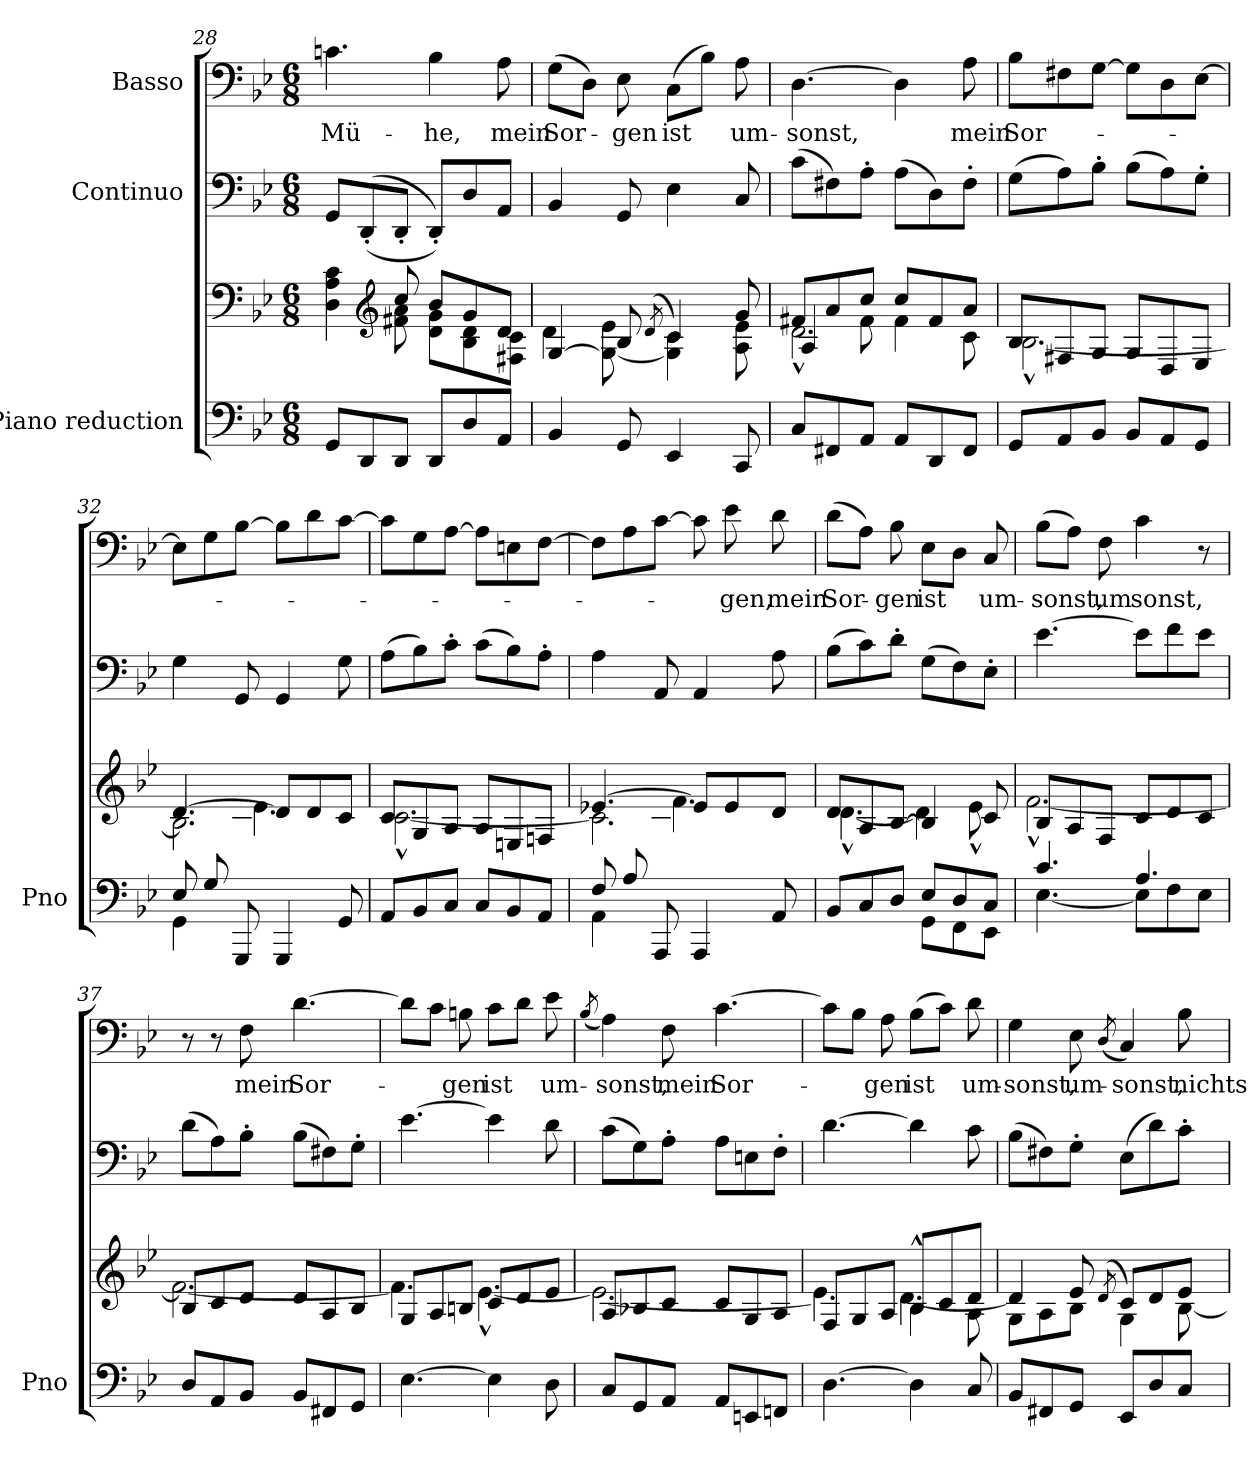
**kern	**kern	**kern	**kern	**text
*part3	*part3	*part2	*part1	*part1
*staff4	*staff3	*staff2	*staff1	*staff1
*I"Piano reduction	*	*I"Continuo	*I"Basso	*
*I'Pno	*	*	*	*
*clefF4	*clefF4	*clefF4	*clefF4	*
*k[b-e-]	*k[b-e-]	*k[b-e-]	*k[b-e-]	*
*M6/8	*M6/8	*M6/8	*M6/8	*
=28	=28	=28	=28	=28
*	*^	*	*	*
!	!	!	!	!	!LO:LY:b
8GG/L	4D\ 4A\ 4c\	4ryy	8GG/L	4.cn\	Mü-
8DD/	.	.	((8DD'/	.	.
*	*clefG2	*	*	*	*
8DD/J	8cc/	8f#X\ 8a\	8DD'/J	.	.
!	!	!	!	!	!LO:LY:b
8DD/L	8b-/L	8d\ 8g\L	8DD'/L))	4B-\	-he,
8D/	8g/	8B-\ 8d\	8D/	.	.
!	!	!	!	!	!LO:LY:b
8AA/J	8d/J	8F#X\ 8c\J	8AA/J	8A\	mein
!!LO:PB:g=z
=29	=29	=29	=29	=29	=29
!	!	!	!	!	!LO:LY:b
4BB-/	[<4G/	4d\	4BB-/	(8G\L	Sor-
.	.	.	.	8D\J)	.
!	!	!	!	!	!LO:LY:b
8GG/	8B-/	8G\_ 8e-\	8GG/	8E-\	-gen
.	(8qd/	.	.	.	.
!	!	!	!	!	!LO:LY:b
4EE-/	4c/)	4G\] 4c\	4E-\	(8C\L	ist
.	.	.	.	8B-\J)	.
!	!	!	!	!	!LO:LY:b
8CC/	8g/	8A\ 8e-\	8C/	8A\	um-
=30	=30	=30	=30	=30	=30
*	*	*^	*	*	*
!	!	!	!	!	!	!LO:LY:b
8C/L	8f#X/L	2.d^^\	4A/	(8c\L	[4.D\	-sonst,
8FF#X/	8a/	.	.	8F#X\)	.	.
8AA/J	8cc/J	.	8f#\	8A'\J	.	.
8AA/L	8cc/L	.	4f#\	(8A\L	4D\]	.
8DD/	8f#/	.	.	8D\)	.	.
!	!	!	!	!	!	!LO:LY:b
8FF#/J	8a/J	.	8c\	8F#'\J	8A\	mein
=31	=31	=31	=31	=31	=31	=31
!	!	!	!	!	!	!LO:LY:b
*	*	*v	*v	*	*	*
8GG/L	8B-/L	[2.B-^^\	(8G\L	8B-\L	Sor-
8AA/	8F#X/	.	8A\)	8F#X\	.
8BB-/J	8G/J	.	8B-'\J	[8G\J	.
8BB-/L	8G/L	.	(8B-\L	8G\L]	.
8AA/	8D/	.	8A\)	8D\	.
8GG/J	8E-/J	.	8G'\J	[8E-\J	.
=32	=32	=32	=32	=32	=32
*^	*	*^	*	*	*
8E-/L	4GG\	[4.d/	2.B-\]	4ryy	4G\	8E-\L]	.
8G/	.	.	.	.	.	8G\	.
2ryy	8GGG/	.	.	8B-\J	8GG/	[8B-\J	.
.	4GGG/	8d/L]	.	4.e-\	4GG/	8B-\L]	.
.	.	8d/	.	.	.	8d\	.
.	8GG/	8c/J	.	.	8G\	[8c\J	.
*v	*v	*	*	*	*	*	*
*	*	*v	*v	*	*	*
=33	=33	=33	=33	=33	=33
8AA/L	8c/L	[2.c^^\	(8A\L	8c\L]	.
8BB-/	8G/	.	8B-\)	8G\	.
8C/J	8A/J	.	8c'\J	[8A\J	.
8C/L	8A/L	.	(8c\L	8A\L]	.
8BB-/	8En/	.	8B-\)	8En\	.
8AA/J	8Fn/J	.	8A'\J	[8F\J	.
=34	=34	=34	=34	=34	=34
*^	*	*^	*	*	*
8F/L	4AA\	[4.e-X/	2.c\]	4ryy	4A\	8F\L]	.
8A/	.	.	.	.	.	8A\	.
2ryy	8AAA/	.	.	8c\J	8AA/	[8c\J	.
.	4AAA/	8e-/L]	.	4.f\	4AA/	8c\]	.
!	!	!	!	!	!	!	!LO:LY:b
.	.	8e-/	.	.	.	8e-\	-gen,
!	!	!	!	!	!	!	!LO:LY:b
.	8AA/	8d/J	.	.	8A\	8d\	mein
*	*	*	*v	*v	*	*	*
=35	=35	=35	=35	=35	=35	=35
!	!	!	!	!	!	!LO:LY:b
8BB-/L	4.ryy	8d/L	[>4.d^^\	(8B-\L	(8d\L	Sor-
8C/	.	8A/	.	8c\)	8A\J)	.
!	!	!	!	!	!	!LO:LY:b
8D/J	.	[<8B-/J	.	8d'\J	8B-\	-gen
!	!	!	!	!	!	!LO:LY:b
8E-/L	8GG\L	4B-/]	4d\]	(8G\L	8E-\L	ist
8D/	8FF\	.	.	8F\)	8D\J	.
!	!	!	!	!	!	!LO:LY:b
8C/J	8EE-\J	8c/	8e-^^\	8E-'\J	8C/	um-
!!LO:LB:g=z
=36	=36	=36	=36	=36	=36	=36
!	!	!	!	!	!	!LO:LY:b
4.c/	[4.E-\	8B-/L	[>2.f^^\	[4.e-\	(8B-\L	-sonst,
.	.	8A/	.	.	8A\J)	.
!	!	!	!	!	!	!LO:LY:b
.	.	8F/J	.	.	8F\	um
!	!	!	!	!	!	!LO:LY:b
4.A/	8E-\L]	8c/L	.	8e-\L]	4c\	sonst,
.	8F\	8d/	.	8f\	.	.
.	8E-\J	8c/J	.	8e-\J	8r	.
*v	*v	*	*	*	*	*
=37	=37	=37	=37	=37	=37
8D/L	8B-/L	2.f\_	(8d\L	8r	.
8AA/	8c/	.	8A\)	8r	.
!	!	!	!	!	!LO:LY:b
8BB-/J	8d/J	.	8B-'\J	8F\	mein
!	!	!	!	!	!LO:LY:b
8BB-/L	8d/L	.	(8B-\L	[4.d\	Sor-
8FF#X/	8A/	.	8F#X\)	.	.
8GG/J	8B-/J	.	8G'\J	.	.
=38	=38	=38	=38	=38	=38
[4.E-\	8G/L	4.f\]	[4.e-\	8d\L]	.
.	8A/	.	.	8c\J	.
!	!	!	!	!	!LO:LY:b
.	8Bn/J	.	.	8Bn\	-gen
!	!	!	!	!	!LO:LY:b
4E-\]	8c/L	[>4.e-^^\	4e-\]	8c\L	ist
.	8d/	.	.	8d\J	.
!	!	!	!	!	!LO:LY:b
8D\	8e-/J	.	8d\	8e-\	um-
=39	=39	=39	=39	=39	=39
.	.	.	.	(8qB-/	.
!	!	!	!	!	!LO:LY:b
8C/L	8A/L	2.e-\_	(8c\L	4A\)	-sonst,
8GG/	8B-X/	.	8G\)	.	.
!	!	!	!	!	!LO:LY:b
8AA/J	8c/J	.	8A'\J	8F\	mein
!	!	!	!	!	!LO:LY:b
8AA/L	8c/L	.	8A\L	[4.c\	Sor-
8EEn/	8G/	.	8En\	.	.
8FFn/J	8A/J	.	8F'\J	.	.
=40	=40	=40	=40	=40	=40
*	*	*^	*	*	*
[4.D\	8F/L	4.e-\]	4.ryy	[4.d\	8c\L]	.
.	8G/	.	.	.	8B-\J	.
!	!	!	!	!	!	!LO:LY:b
.	8A/J	.	.	.	8A\	-gen
!	!	!	!	!	!	!LO:LY:b
4D\]	8B-/L	[>4.d\	4B-^^\	4d\]	(8B-\L	ist
.	8c/	.	.	.	8c\J)	.
!	!	!	!	!	!	!LO:LY:b
8C/	8d/J	.	8A\	8c\	8d\	um-
=41	=41	=41	=41	=41	=41	=41
!	!	!	!	!	!	!LO:LY:b
*	*	*v	*v	*	*	*
8BB-/L	4d/]	8G\L	(8B-\L	4G\	sonst,
8FF#X/	.	8A\	8F#X\)	.	.
!	!	!	!	!	!LO:LY:b
8GG/J	8e-/	8B-\J	8G'\J	8E-\	um-
.	(8qd/	.	.	(8qD/	.
!	!	!	!	!	!LO:LY:b
8EE-/L	8c/L)	4G\	(8E-\L	4C/)	sonst,
8D/	8d/	.	8d\)	.	.
!	!	!	!	!	!LO:LY:b
8C/J	8e-/J	[8B-\	8c'\J	8B-\	nichts
*	*v	*v	*	*	*
=	=	=	=	=
*-	*-	*-	*-	*-
